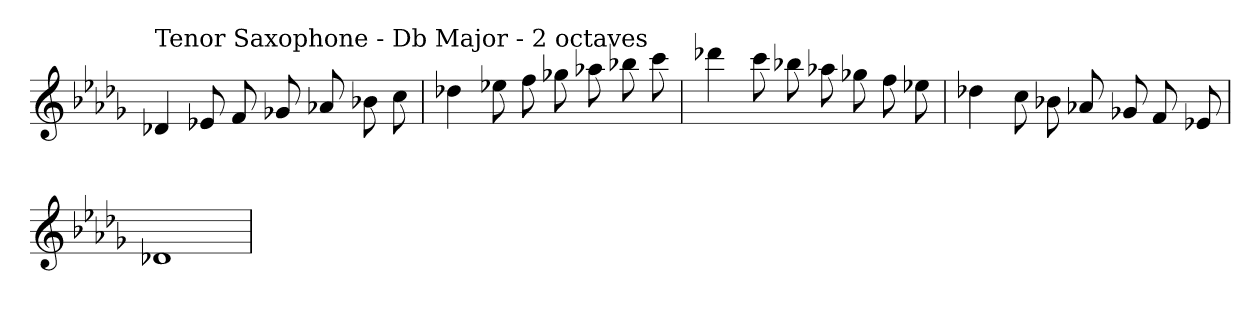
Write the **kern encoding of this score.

**kern
*part1
*staff1
*clefG2
*k[b-e-a-d-g-]
*D-:
=
!LO:TX:a:t=Tenor Saxophone - Db Major - 2 octaves
4d-X
8e-X
8f
8g-X
8a-X
8b-X
8cc
=
4dd-X
8ee-X
8ff
8gg-X
8aa-X
8bb-X
8ccc
=
4ddd-X
8ccc
8bb-X
8aa-X
8gg-X
8ff
8ee-X
=
4dd-X
8cc
8b-X
8a-X
8g-X
8f
8e-X
=
1d-X
=
*-
